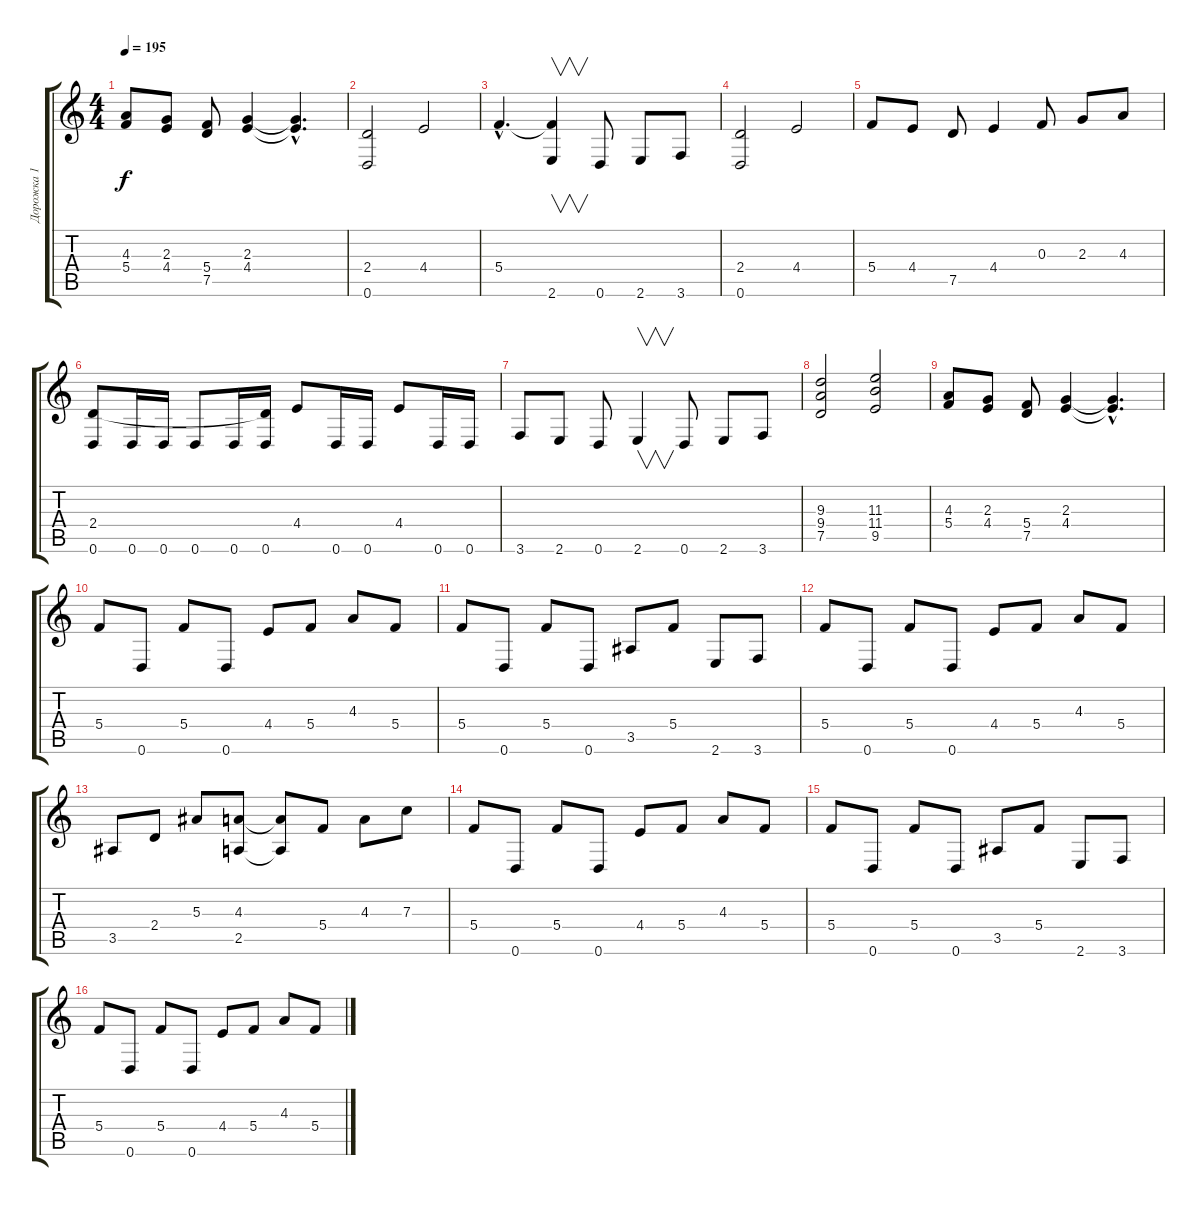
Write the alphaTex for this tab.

\track ("Дорожка 1" "Дорожка 1") {instrument distortionguitar}
\staff {score tabs}
\tuning (D4 A3 F3 C3 G2 D2) {hide}
\ts (4 4)
\tempo 195
\clef g2
\ks c
(4.3 5.4).8{dy f} (2.3 4.4).8 (5.4 7.5).8 (2.3 4.4).4 (2.3{hac t} 4.4{hac t}).4{d} |
(2.4 0.6).2 4.4.2 |
5.4{hac}.4{d} (5.4{t} 2.6).4{v} 0.6.8 2.6.8 3.6.8 |
(2.4 0.6).2 4.4.2 |
5.4.8 4.4.8 7.5.8 4.4.4 0.3.8 2.3.8 4.3.8 |
(2.4 0.6).8 0.6.16 0.6.16 0.6.8 0.6.16 (2.4{t} 0.6).16 4.4.8 0.6.16 0.6.16 4.4.8 0.6.16 0.6.16 |
3.6.8 2.6.8 0.6.8 2.6.4{v} 0.6.8 2.6.8 3.6.8 |
(9.3 9.4 7.5).2 (11.3 11.4 9.5).2 |
(4.3 5.4).8 (2.3 4.4).8 (5.4 7.5).8 (2.3 4.4).4 (2.3{hac t} 4.4{hac t}).4{d} |
5.4.8 0.6.8 5.4.8 0.6.8 4.4.8 5.4.8 4.3.8 5.4.8 |
5.4.8 0.6.8 5.4.8 0.6.8 3.5.8 5.4.8 2.6.8 3.6.8 |
5.4.8 0.6.8 5.4.8 0.6.8 4.4.8 5.4.8 4.3.8 5.4.8 |
3.5.8 2.4.8 5.3.8 (4.3 2.5).8 (4.3{t} 2.5{t}).8 5.4.8 4.3.8 7.3.8 |
5.4.8 0.6.8 5.4.8 0.6.8 4.4.8 5.4.8 4.3.8 5.4.8 |
5.4.8 0.6.8 5.4.8 0.6.8 3.5.8 5.4.8 2.6.8 3.6.8 |
5.4.8 0.6.8 5.4.8 0.6.8 4.4.8 5.4.8 4.3.8 5.4.8
